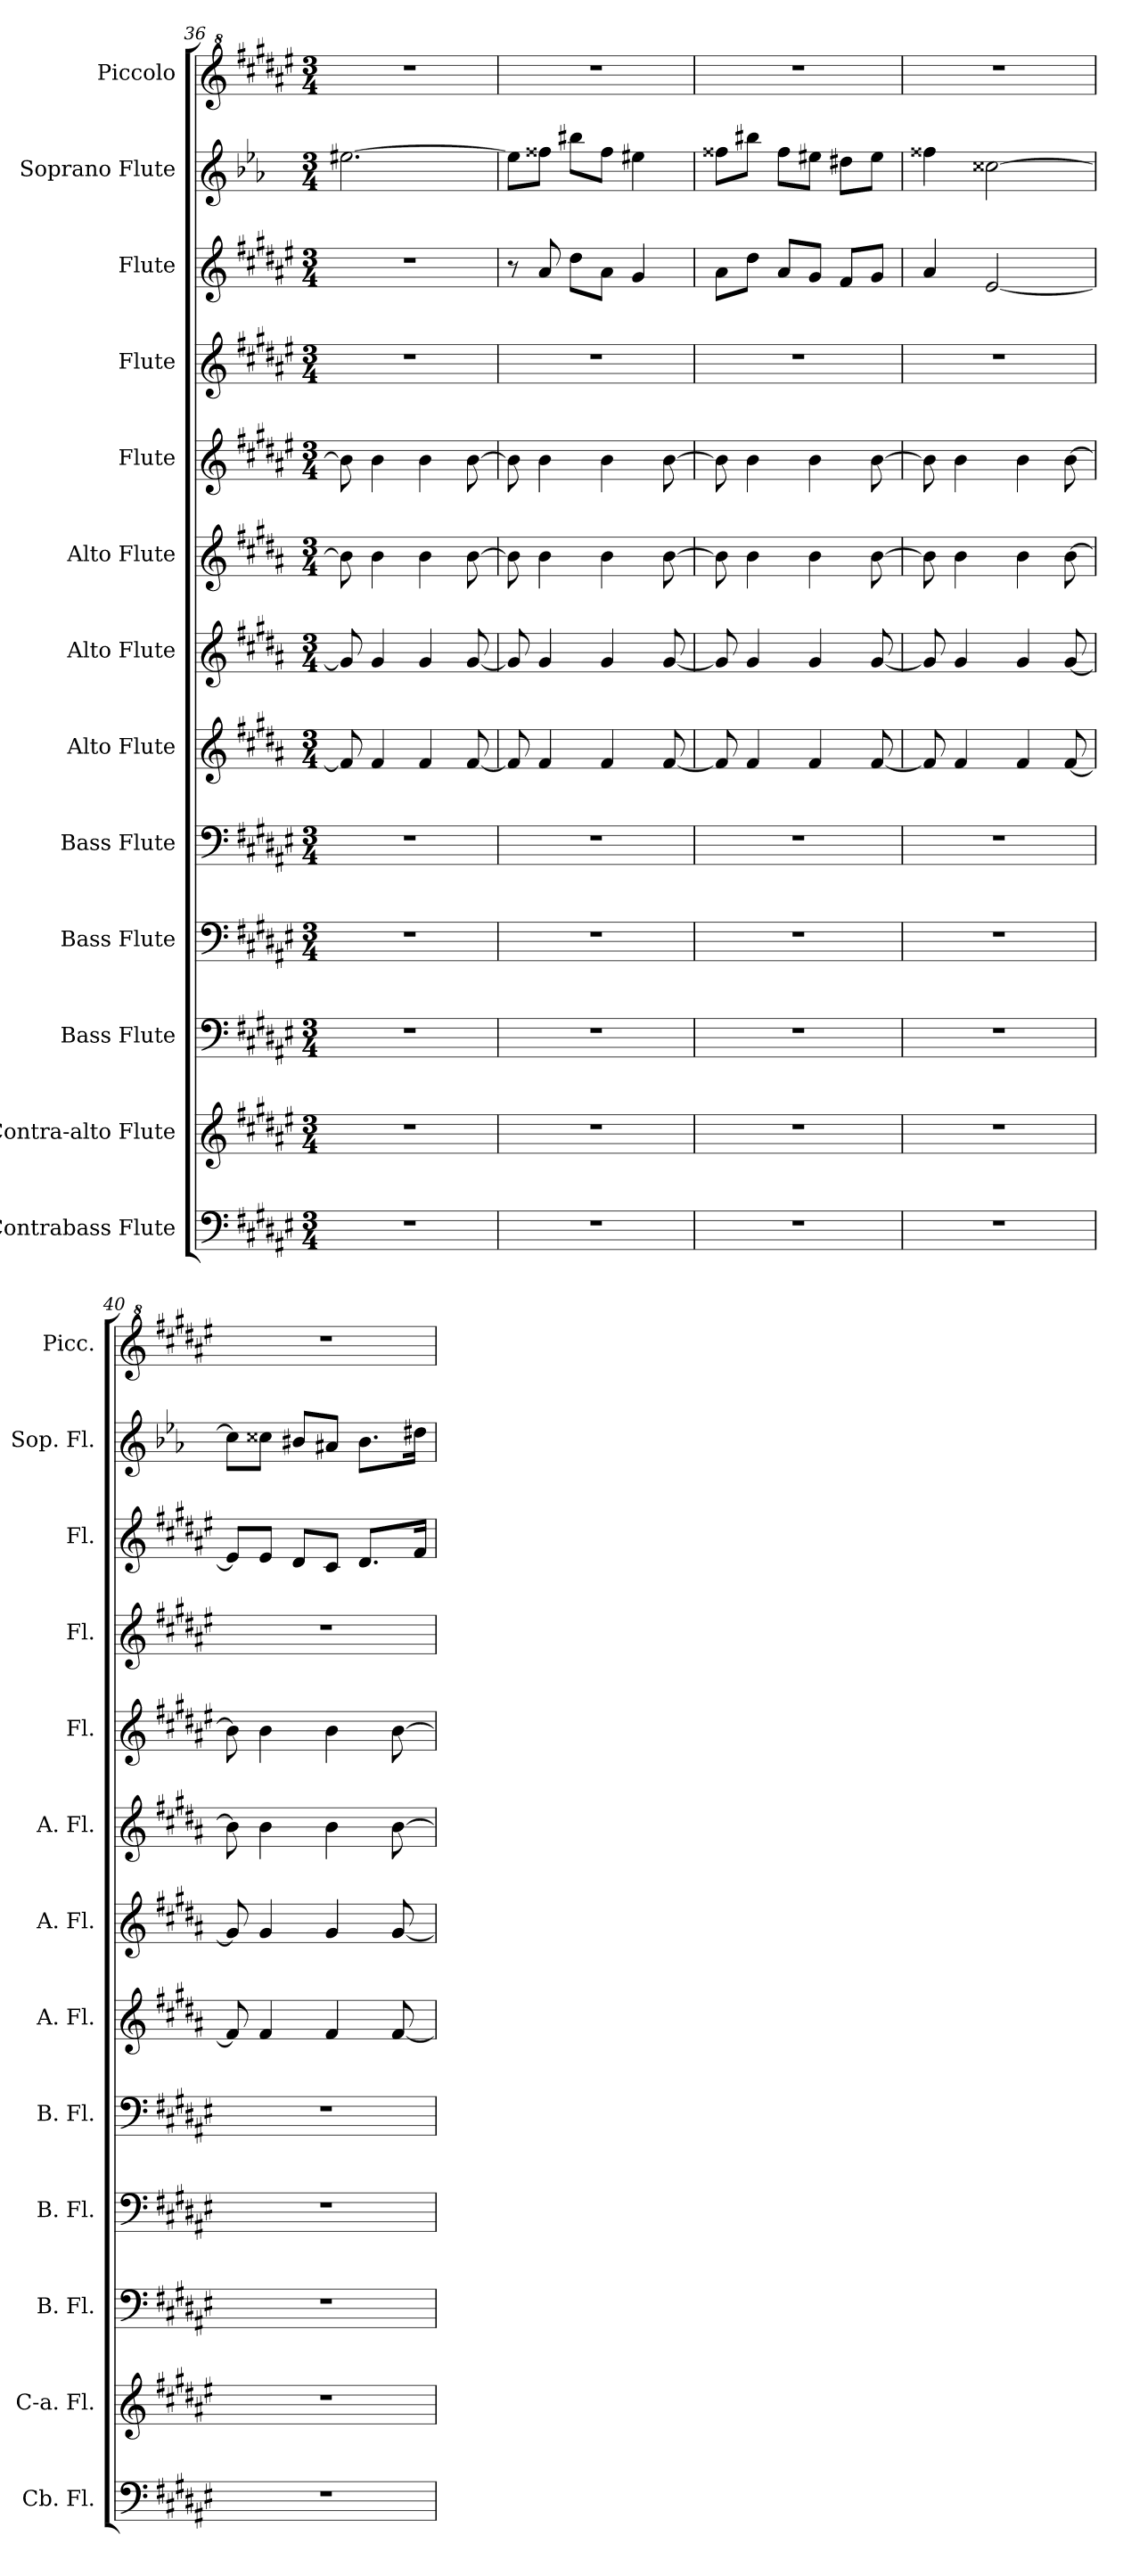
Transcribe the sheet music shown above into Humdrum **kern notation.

**kern	**kern	**kern	**kern	**kern	**kern	**kern	**kern	**kern	**kern	**kern	**kern	**kern
*part13	*part12	*part11	*part10	*part9	*part8	*part7	*part6	*part5	*part4	*part3	*part2	*part1
*staff13	*staff12	*staff11	*staff10	*staff9	*staff8	*staff7	*staff6	*staff5	*staff4	*staff3	*staff2	*staff1
*I"Contrabass Flute	*I"Contra-alto Flute	*I"Bass Flute	*I"Bass Flute	*I"Bass Flute	*I"Alto Flute	*I"Alto Flute	*I"Alto Flute	*I"Flute	*I"Flute	*I"Flute	*I"Soprano Flute	*I"Piccolo
*I'Cb. Fl.	*I'C-a. Fl.	*I'B. Fl.	*I'B. Fl.	*I'B. Fl.	*I'A. Fl.	*I'A. Fl.	*I'A. Fl.	*I'Fl.	*I'Fl.	*I'Fl.	*I'Sop. Fl.	*I'Picc.
*clefF4	*clefG2	*clefF4	*clefF4	*clefF4	*clefG2	*clefG2	*clefG2	*clefG2	*clefG2	*clefG2	*clefG2	*clefG^2
*	*ITrd10c17	*	*	*	*ITrd3c5	*ITrd3c5	*ITrd3c5	*	*	*	*ITrd-2c-3	*ITrd-7c-12
*k[f#c#g#d#a#e#]	*k[f#c#g#d#a#e#]	*k[f#c#g#d#a#e#]	*k[f#c#g#d#a#e#]	*k[f#c#g#d#a#e#]	*k[f#c#g#d#a#e#]	*k[f#c#g#d#a#e#]	*k[f#c#g#d#a#e#]	*k[f#c#g#d#a#e#]	*k[f#c#g#d#a#e#]	*k[f#c#g#d#a#e#]	*k[b-e-a-d-g-c-]	*k[f#c#g#d#a#e#]
*M3/4	*M3/4	*M3/4	*M3/4	*M3/4	*M3/4	*M3/4	*M3/4	*M3/4	*M3/4	*M3/4	*M3/4	*M3/4
=36	=36	=36	=36	=36	=36	=36	=36	=36	=36	=36	=36	=36
2.r	2.r	2.r	2.r	2.r	8c#/]	8d#/]	8f#\]	8b\]	2.r	2.r	[2.gg#X\	2.r
.	.	.	.	.	4c#/	4d#/	4f#\	4b\	.	.	.	.
.	.	.	.	.	4c#/	4d#/	4f#\	4b\	.	.	.	.
.	.	.	.	.	[8c#/	[8d#/	[8f#\	[8b\	.	.	.	.
=37	=37	=37	=37	=37	=37	=37	=37	=37	=37	=37	=37	=37
2.r	2.r	2.r	2.r	2.r	8c#/]	8d#/]	8f#\]	8b\]	2.r	8r	8gg#\L]	2.r
.	.	.	.	.	4c#/	4d#/	4f#\	4b\	.	8a#/	8aa#X\J	.
.	.	.	.	.	.	.	.	.	.	8dd#\L	8ddd#X\L	.
.	.	.	.	.	4c#/	4d#/	4f#\	4b\	.	8a#\J	8aa#\J	.
.	.	.	.	.	.	.	.	.	.	4g#/	4gg#X\	.
.	.	.	.	.	[8c#/	[8d#/	[8f#\	[8b\	.	.	.	.
!!LO:PB:g=z
=38	=38	=38	=38	=38	=38	=38	=38	=38	=38	=38	=38	=38
2.r	2.r	2.r	2.r	2.r	8c#/]	8d#/]	8f#\]	8b\]	2.r	8a#\L	8aa#X\L	2.r
.	.	.	.	.	4c#/	4d#/	4f#\	4b\	.	8dd#\J	8ddd#X\J	.
.	.	.	.	.	.	.	.	.	.	8a#/L	8aa#\L	.
.	.	.	.	.	4c#/	4d#/	4f#\	4b\	.	8g#/J	8gg#X\J	.
.	.	.	.	.	.	.	.	.	.	8f#/L	8ff#X\L	.
.	.	.	.	.	[8c#/	[8d#/	[8f#\	[8b\	.	8g#/J	8gg#\J	.
=39	=39	=39	=39	=39	=39	=39	=39	=39	=39	=39	=39	=39
2.r	2.r	2.r	2.r	2.r	8c#/]	8d#/]	8f#\]	8b\]	2.r	4a#/	4aa#X\	2.r
.	.	.	.	.	4c#/	4d#/	4f#\	4b\	.	.	.	.
.	.	.	.	.	.	.	.	.	.	[2e#/	[2ee#X\	.
.	.	.	.	.	4c#/	4d#/	4f#\	4b\	.	.	.	.
.	.	.	.	.	[8c#/	[8d#/	[8f#\	[8b\	.	.	.	.
=40	=40	=40	=40	=40	=40	=40	=40	=40	=40	=40	=40	=40
2.r	2.r	2.r	2.r	2.r	8c#/]	8d#/]	8f#\]	8b\]	2.r	8e#/L]	8ee#\L]	2.r
.	.	.	.	.	4c#/	4d#/	4f#\	4b\	.	8e#/J	8ee#X\J	.
.	.	.	.	.	.	.	.	.	.	8d#/L	8dd#X/L	.
.	.	.	.	.	4c#/	4d#/	4f#\	4b\	.	8c#/J	8cc#X/J	.
.	.	.	.	.	.	.	.	.	.	8.d#/L	8.dd#\L	.
.	.	.	.	.	[8c#/	[8d#/	[8f#\	[8b\	.	.	.	.
.	.	.	.	.	.	.	.	.	.	16f#/Jk	16ff#X\Jk	.
=	=	=	=	=	=	=	=	=	=	=	=	=
*-	*-	*-	*-	*-	*-	*-	*-	*-	*-	*-	*-	*-
